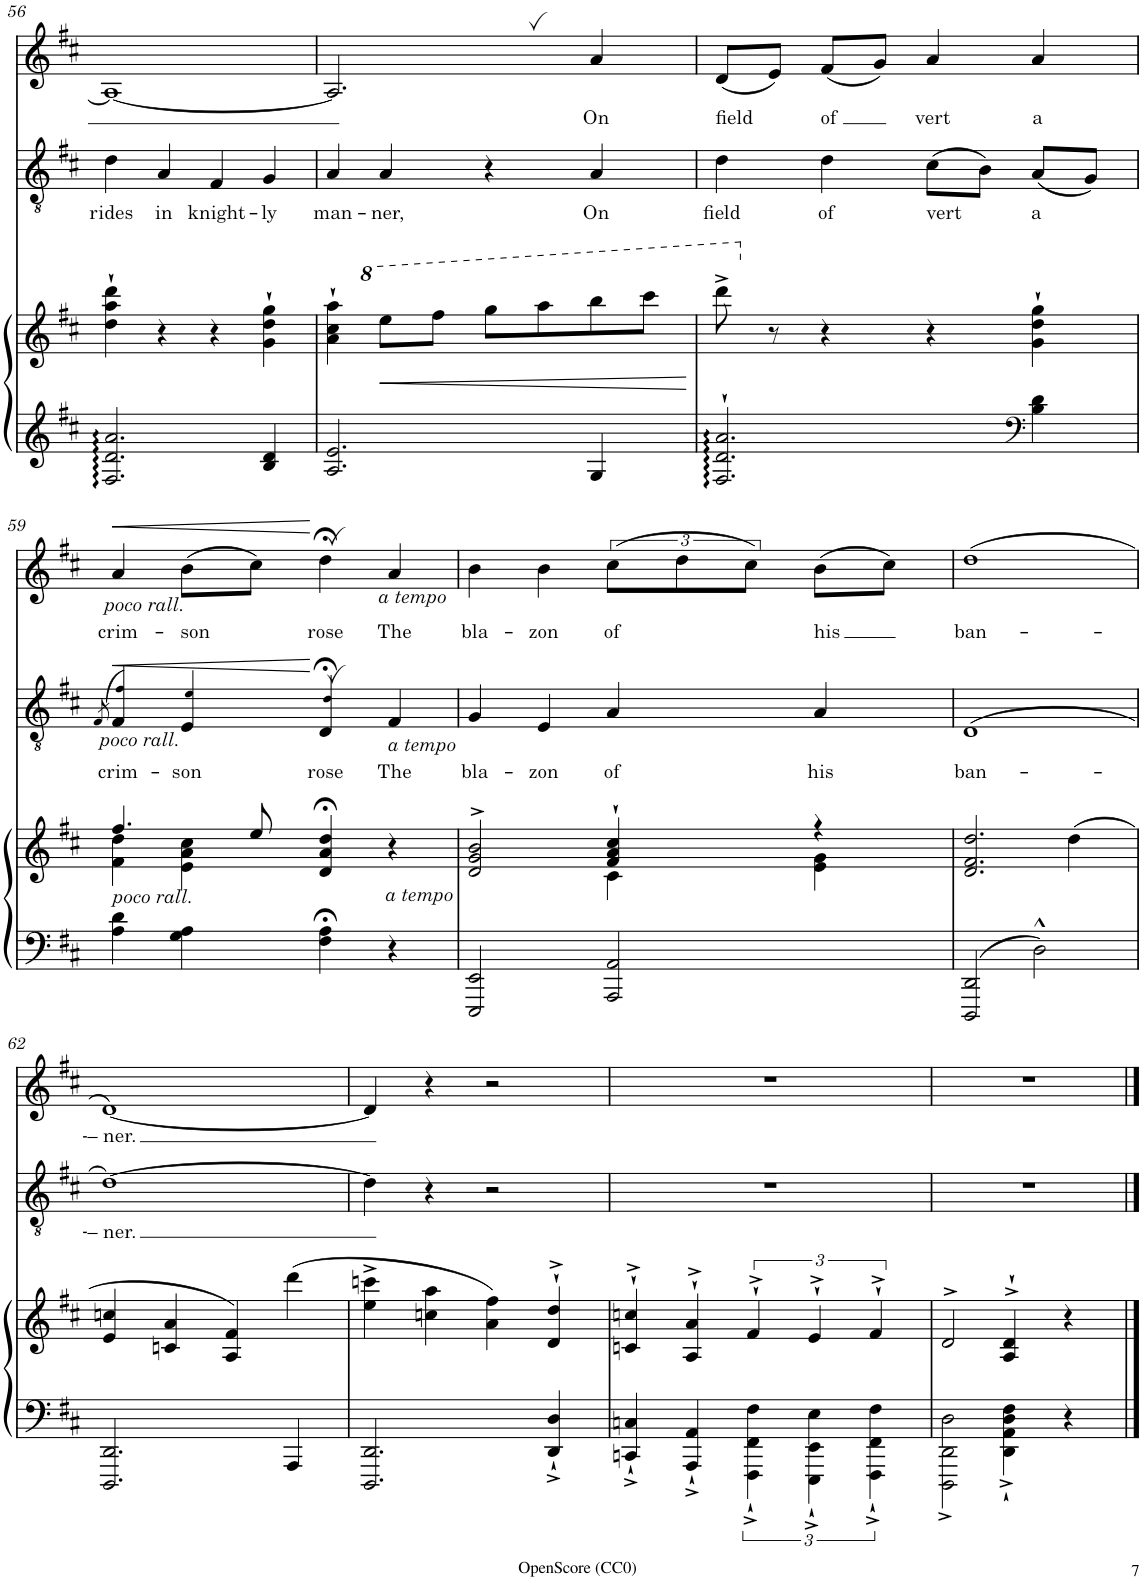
**kern	**kern	**dynam	**kern	**text	**kern	**text	**dynam
*part3	*part3	*part3	*part2	*part2	*part1	*part1	*part1
*staff4	*staff3	*staff3/4	*staff2	*staff2	*staff1	*staff1	*staff1
*I"Piano	*	*	*I"Baritone	*	*I"Contralto	*	*
*I'Pno	*	*	*	*	*	*	*
!!LO:PB:g=z
*clefG2	*clefG2	*	*clefGv2	*	*clefG2	*	*
*k[f#c#]	*k[f#c#]	*	*k[f#c#]	*	*k[f#c#]	*	*
*M4/4	*M4/4	*	*M4/4	*	*M4/4	*	*
*met(c)	*met(c)	*	*met(c)	*	*met(c)	*	*
=56	=56	=56	=56	=56	=56	=56	=56
!	!	!	!	!LO:LY:b	!	!	!
2.F#/ 2.d/ 2.a/	4dd\` 4aa\` 4ddd\`	.	4d\	rides	1A_	.	.
!	!	!	!	!LO:LY:b	!	!	!
.	4r	.	4A/	in	.	.	.
!	!	!	!	!LO:LY:b	!	!	!
.	4r	.	4F#/	knight-	.	.	.
!	!	!	!	!LO:LY:b	!	!	!
4B/ 4d/	4g\` 4dd\` 4gg\`	.	4G/	-ly	.	.	.
=57	=57	=57	=57	=57	=57	=57	=57
!	!	!	!	!LO:LY:b	!	!	!
2.A/ 2.e/	4a\` 4cc#\` 4aa\`	.	4A/	man-	2.A,/]	.	.
!	!	!LO:HP:b	!	!LO:LY:b	!	!	!
.	8eee\L	<	4A/	-ner,	.	.	.
*	*8va	*	*	*	*	*	*
.	8fff#\J	.	.	.	.	.	.
.	8ggg\L	.	4r	.	.	.	.
.	8aaa\	.	.	.	.	.	.
!	!	!	!	!LO:LY:b	!	!LO:LY:b	!
4G/	8bbb\	.	4A/	On	4a/	On	.
.	8cccc#\J	.	.	.	.	.	.
.	.	[	.	.	.	.	.
=58	=58	=58	=58	=58	=58	=58	=58
!	!	!	!	!LO:LY:b	!	!LO:LY:b	!
2.F#/`> 2.d/`> 2.a/`>	8dddd^\	.	4d\	field	(8d/L	field	.
*	*X8va	*	*	*	*	*	*
.	8r	.	.	.	8e/J)	.	.
!	!	!	!	!LO:LY:b	!	!LO:LY:b	!
.	4r	.	4d\	of	(8f#/L	of	.
.	.	.	.	.	8g/J)	.	.
!	!	!	!	!LO:LY:b	!	!LO:LY:b	!
.	4r	.	(8c#\L	vert	4a/	vert	.
.	.	.	8B\J)	.	.	.	.
*clefF4	*	*	*	*	*	*	*
!	!	!	!	!LO:LY:b	!	!LO:LY:b	!
4B\ 4d\	4g\` 4dd\` 4gg\`	.	(8A/L	a	4a/	a	.
.	.	.	8G/J)	.	.	.	.
!!LO:LB:g=z
=59	=59	=59	=59	=59	=59	=59	=59
.	.	.	(>8qF#/	.	.	.	.
*	*^	*	*	*	*	*	*
!	!	!	!	!	!	!LO:TX:b:i:t=poco rall.	!	!
!	!	!	!	!LO:TX:b:i:t=poco rall.	!	!	!	!
!	!LO:TX:b:i:t=poco rall.	!	!	!	!	!	!	!
!	!	!	!	!	!LO:LY:b	!	!LO:LY:b	!LO:HP:b
4A\ 4d\	4.ff#/	4f#\ 4dd\	.	4F#/ 4f#/)	crim-	4a/	crim-	<
!	!	!	!	!	!LO:LY:b	!	!LO:LY:b	!
4G\ 4A\	.	4e\ 4a\ 4cc#\	.	4E/ 4e/	-son	(8b\L	-son	.
.	8ee/	.	.	.	.	8cc#\J)	.	.
!	!	!	!	!	!LO:LY:b	!	!LO:LY:b	!
4F#\;< 4A\;<	4d/;< 4a/;< 4dd/;<	2ryy	.	4D/;<, 4d/;<,	rose	4dd;<,\	rose	[
!	!	!	!	!	!	!LO:TX:b:i:t=a tempo	!	!
!	!	!	!	!LO:TX:b:i:t=a tempo	!	!	!	!
!	!LO:TX:b:i:t=a tempo	!	!	!	!	!	!	!
!	!	!	!	!	!LO:LY:b	!	!LO:LY:b	!
4r	4r	.	.	4F#/	The	4a/	The	.
=60	=60	=60	=60	=60	=60	=60	=60	=60
!	!	!	!	!	!LO:LY:b	!	!LO:LY:b	!
2EEE/ 2EE/	2d/^> 2g/^> 2b/^>	2ryy	.	4G/	bla-	4b\	bla-	.
!	!	!	!	!	!LO:LY:b	!	!LO:LY:b	!
.	.	.	.	4E/	-zon	4b\	-zon	.
!	!	!	!	!	!LO:LY:b	!	!LO:LY:b	!
2AAA/ 2AA/	4f#/` 4a/` 4cc#/`	4c#\	.	4A/	of	(12cc#\L	of	.
.	.	.	.	.	.	12dd\	.	.
.	.	.	.	.	.	12cc#\J)	.	.
!	!	!	!	!	!LO:LY:b	!	!LO:LY:b	!
.	4r	4e\ 4g\	.	4A/	his	(8b\L	his	.
.	.	.	.	.	.	8cc#\J)	.	.
*	*v	*v	*	*	*	*	*	*
=61	=61	=61	=61	=61	=61	=61	=61
!	!	!	!	!LO:LY:b	!	!LO:LY:b	!
*	*	*	*^	*	*^	*	*
2DDD/ 2DD/	2.d/ 2.f#/ 2.dd/	.	(>1D	2ryy	ban-	(1dd	2ryy	ban-	.
2D^^\	.	.	.	2ryy	.	.	2ryy	.	.
.	(4dd\	.	.	.	.	.	.	.	.
!!LO:LB:g=z	!!
=62	=62	=62	=62	=62	=62	=62	=62	=62	=62
!	!	!	!	!	!LO:LY:b	!	!	!LO:LY:b	!
2.DDD/ 2.DD/	4e/ 4ccn/	.	[1d)	2ryy	-– ner.	[1d)	2ryy	-– ner.	.
.	4cn/ 4a/	.	.	.	.	.	.	.	.
.	4A/ 4f#/)	.	.	2ryy	.	.	2ryy	.	.
4AAA/	(4ddd\	.	.	.	.	.	.	.	.
*	*	*	*v	*v	*	*	*	*	*
*	*	*	*	*	*v	*v	*	*
=63	=63	=63	=63	=63	=63	=63	=63
2.DDD/ 2.DD/	4ee\^ 4cccn\^	.	4d\]	.	4d/]	.	.
.	4ccn\ 4aa\	.	4r	.	4r	.	.
.	4a\ 4ff#\)	.	2r	.	2r	.	.
4DD/`^ 4D/`^	4d/`>^> 4dd/`>^>	.	.	.	.	.	.
=64	=64	=64	=64	=64	=64	=64	=64
*^	*	*	*	*	*	*	*
2ryy	4CCn/`^ 4Cn/`^	4cn/`>^> 4ccn/`>^>	.	1r	.	1r	.	.
.	4AAA/`^ 4AA/`^	4A/`>^> 4a/`>^>	.	.	.	.	.	.
*Xtuplet	*tuplet	*	*	*	*	*	*	*
6F#\	6FFF#\`<^< 6FF#\`<^<	6f#`>^>/	.	.	.	.	.	.
6E\	6EEE\`<^< 6EE\`<^<	6e`>^>/	.	.	.	.	.	.
6F#\	6FFF#\`<^< 6FF#\`<^<	6f#`>^>/	.	.	.	.	.	.
=65	=65	=65	=65	=65	=65	=65	=65	=65
*	*^	*	*	*	*	*	*	*
2D\	2DDD\^< 2DD\^<	2ryy	2d^/	.	1r	.	1r	.	.
4D\ 4F#\	4DD\^<`< 4AA\^<`<	8ryy	4A/^` 4d/^`	.	.	.	.	.	.
.	.	4.ryy	.	.	.	.	.	.	.
4ryy	4r	.	4r	.	.	.	.	.	.
*v	*v	*v	*	*	*	*	*	*	*
==	==	==	==	==	==	==	==
*-	*-	*-	*-	*-	*-	*-	*-
